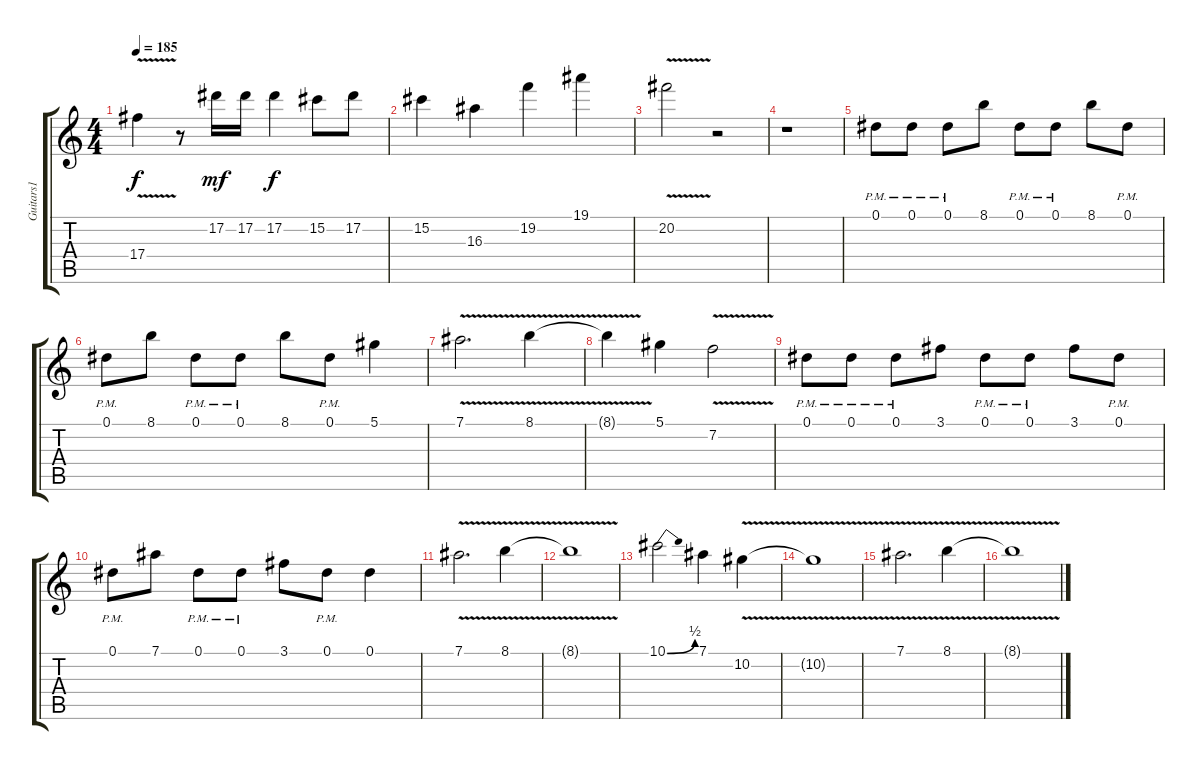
\track ("Guitars1" "Guitars1") {instrument distortionguitar}
\staff {score tabs}
\tuning (Eb4 Bb3 Gb3 Db3 Ab2 Eb2) {hide}
\ts (4 4)
\tempo 185
\clef g2
\ks c
17.4{v}.4{dy f} r.8 17.2.16{dy mf} 17.2.16 17.2.4{dy f} 15.2.8 17.2.8 |
15.2.4 16.3.4 19.2.4 19.1.4 |
20.2{v}.2 r.2 |
r.1 |
\section ("" "")
0.1{pm}.8 0.1{pm}.8 0.1{pm}.8 8.1.8 0.1{pm}.8 0.1{pm}.8 8.1.8 0.1{pm}.8 |
0.1{pm}.8 8.1.8 0.1{pm}.8 0.1{pm}.8 8.1.8 0.1{pm}.8 5.1.4 |
7.1{v}.2{d} 8.1{v}.4 |
8.1{t}.4 5.1.4 7.2{v}.2 |
0.1{pm}.8 0.1{pm}.8 0.1{pm}.8 3.1.8 0.1{pm}.8 0.1{pm}.8 3.1.8 0.1{pm}.8 |
0.1{pm}.8 7.1.8 0.1{pm}.8 0.1{pm}.8 3.1.8 0.1{pm}.8 0.1.4 |
7.1{v}.2{d} 8.1{v}.4 |
8.1{t}.1 |
\section ("" "")
10.1{be (bend 0 0 60 2)}.2 7.1.4 10.2{v}.4 |
10.2{t}.1 |
7.1{v}.2{d} 8.1{v}.4 |
8.1{t}.1
